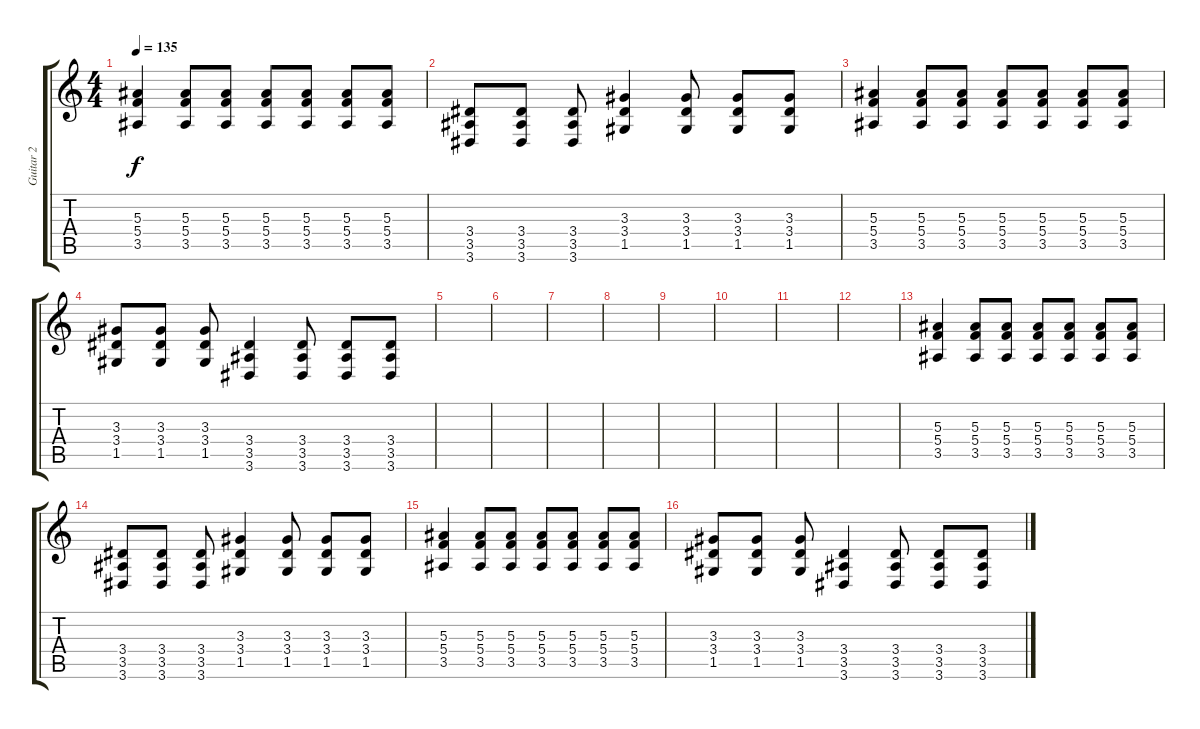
\track ("Guitar 2" "Guitar 2") {instrument distortionguitar}
\staff {score tabs}
\tuning (D4 A3 F3 C3 G2 C2) {hide}
\ts (4 4)
\tempo 135
\clef g2
\ks c
(5.3 5.4 3.5).4{dy f} (5.3 5.4 3.5).8 (5.3 5.4 3.5).8 (5.3 5.4 3.5).8 (5.3 5.4 3.5).8 (5.3 5.4 3.5).8 (5.3 5.4 3.5).8 |
(3.4 3.5 3.6).8 (3.4 3.5 3.6).8 (3.4 3.5 3.6).8 (3.3 3.4 1.5).4 (3.3 3.4 1.5).8 (3.3 3.4 1.5).8 (3.3 3.4 1.5).8 |
(5.3 5.4 3.5).4 (5.3 5.4 3.5).8 (5.3 5.4 3.5).8 (5.3 5.4 3.5).8 (5.3 5.4 3.5).8 (5.3 5.4 3.5).8 (5.3 5.4 3.5).8 |
(3.3 3.4 1.5).8 (3.3 3.4 1.5).8 (3.3 3.4 1.5).8 (3.4 3.5 3.6).4 (3.4 3.5 3.6).8 (3.4 3.5 3.6).8 (3.4 3.5 3.6).8 |
|
|
|
|
|
|
|
|
(5.3 5.4 3.5).4 (5.3 5.4 3.5).8 (5.3 5.4 3.5).8 (5.3 5.4 3.5).8 (5.3 5.4 3.5).8 (5.3 5.4 3.5).8 (5.3 5.4 3.5).8 |
(3.4 3.5 3.6).8 (3.4 3.5 3.6).8 (3.4 3.5 3.6).8 (3.3 3.4 1.5).4 (3.3 3.4 1.5).8 (3.3 3.4 1.5).8 (3.3 3.4 1.5).8 |
(5.3 5.4 3.5).4 (5.3 5.4 3.5).8 (5.3 5.4 3.5).8 (5.3 5.4 3.5).8 (5.3 5.4 3.5).8 (5.3 5.4 3.5).8 (5.3 5.4 3.5).8 |
(3.3 3.4 1.5).8 (3.3 3.4 1.5).8 (3.3 3.4 1.5).8 (3.4 3.5 3.6).4 (3.4 3.5 3.6).8 (3.4 3.5 3.6).8 (3.4 3.5 3.6).8
